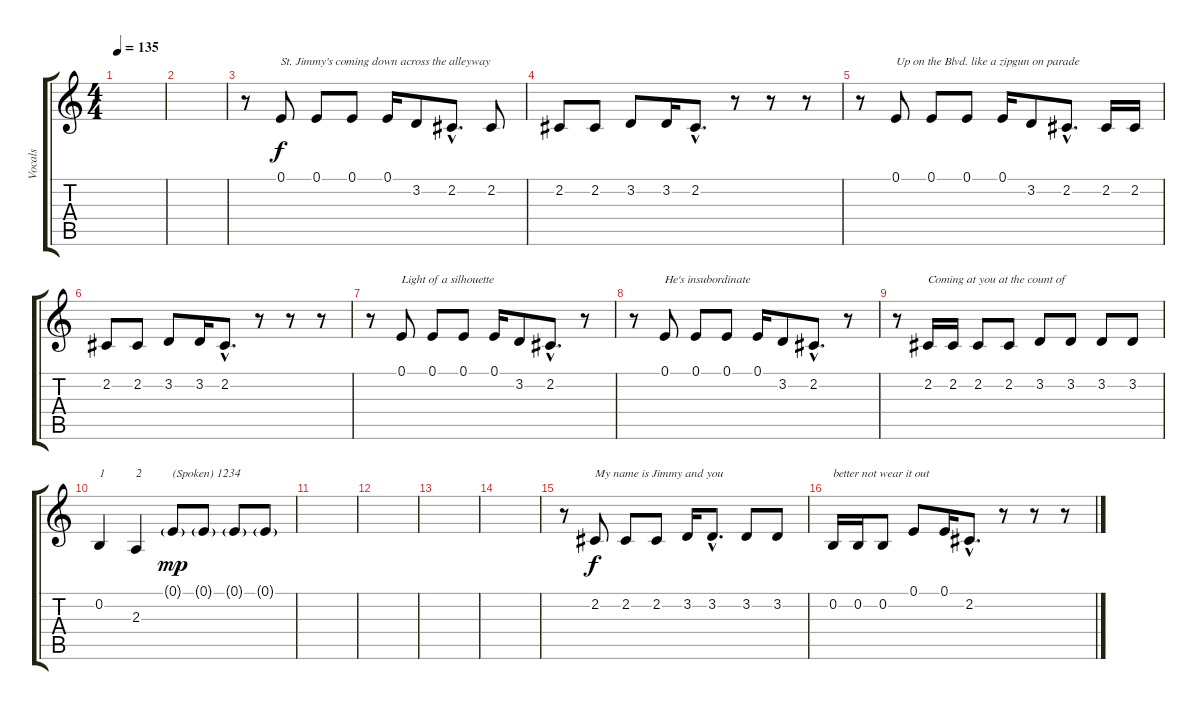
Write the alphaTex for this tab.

\track ("Vocals" "Vocals") {instrument tenorsax}
\staff {score tabs}
\tuning (E4 B3 G3 D3 A2 E2) {hide}
\ts (4 4)
\tempo 135
\clef g2
\ks c
|
|
r.8 0.1.8{txt "St. Jimmy's coming down across the alleyway" volume 13} 0.1.8 0.1.8 0.1.16 3.2.8 2.2{hac}.8{d} 2.2.8 |
2.2.8 2.2.8 3.2.8 3.2.16 2.2{hac}.8{d} r.8 r.8 r.8 |
r.8 0.1.8{txt "Up on the Blvd. like a zipgun on parade"} 0.1.8 0.1.8 0.1.16 3.2.8 2.2{hac}.8{d} 2.2.16 2.2.16 |
2.2.8 2.2.8 3.2.8 3.2.16 2.2{hac}.8{d} r.8 r.8 r.8 |
r.8 0.1.8{txt "Light of a silhouette"} 0.1.8 0.1.8 0.1.16 3.2.8 2.2{hac}.8{d} r.8 |
r.8 0.1.8{txt "He's insubordinate"} 0.1.8 0.1.8 0.1.16 3.2.8 2.2{hac}.8{d} r.8 |
r.8 2.2.16{txt "Coming at you at the count of"} 2.2.16 2.2.8 2.2.8 3.2.8 3.2.8 3.2.8 3.2.8 |
0.2.4{txt "1" volume 15} 2.3.4{txt "2"} 0.1{g}.8{txt "(Spoken) 1234" dy mp} 0.1{g}.8 0.1{g}.8 0.1{g}.8 |
|
|
|
|
r.8 2.2.8{txt "My name is Jimmy and you" dy f} 2.2.8 2.2.8 3.2.16 3.2{hac}.8{d} 3.2.8 3.2.8 |
0.2.16{txt "better not wear it out"} 0.2.16 0.2.8 0.1.8 0.1.16 2.2{hac}.8{d} r.8 r.8 r.8
